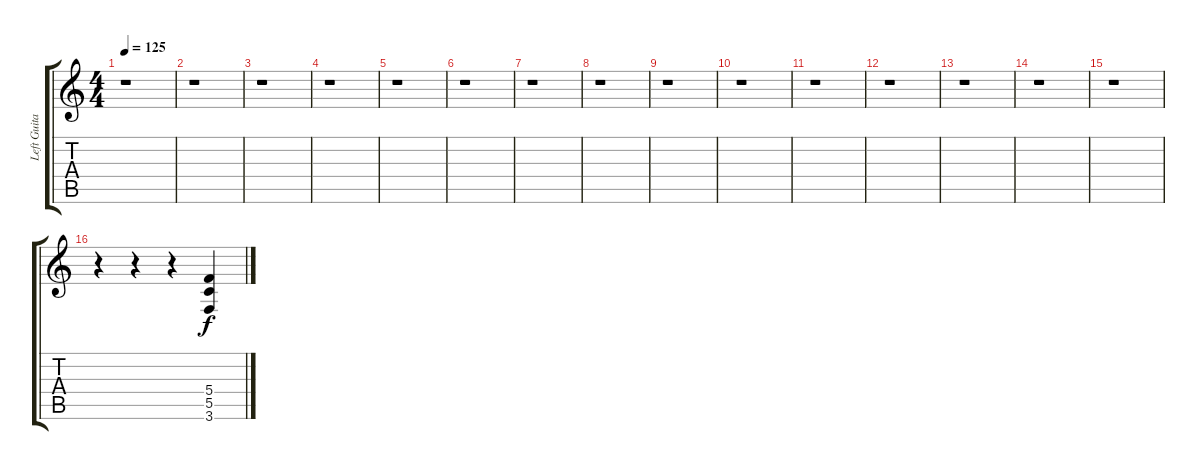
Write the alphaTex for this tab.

\track ("Left Guitar" "Left Guita") {instrument distortionguitar}
\staff {score tabs}
\tuning (D4 A3 F3 C3 G2 D2) {hide}
\ts (4 4)
\tempo 125
\clef g2
\ks c
r.1{dy f} |
r.1 |
r.1 |
r.1 |
r.1 |
r.1 |
r.1 |
r.1 |
r.1 |
r.1 |
r.1 |
r.1 |
r.1 |
r.1 |
r.1 |
r.4 r.4 r.4 (5.4 5.5 3.6).4
